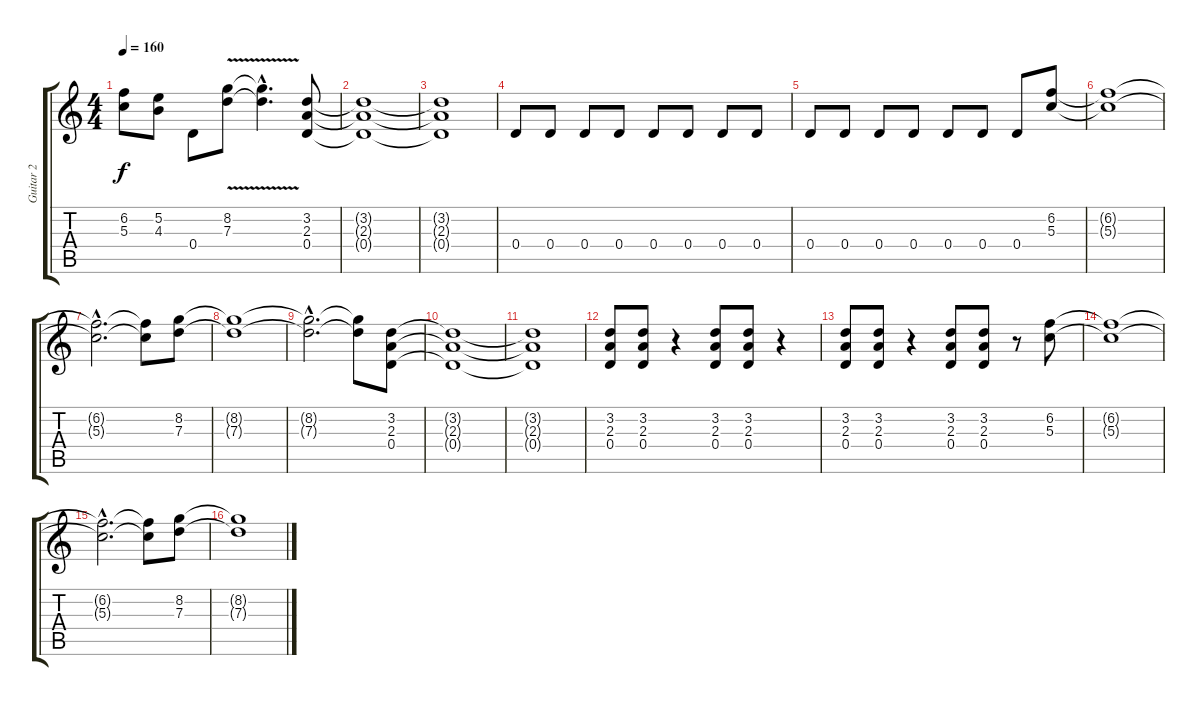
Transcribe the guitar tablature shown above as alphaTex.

\track ("Guitar 2" "Guitar 2") {instrument overdrivenguitar}
\staff {score tabs}
\tuning (E4 B3 G3 D3 A2 E2) {hide}
\ts (4 4)
\tempo 160
\clef g2
\ks c
(6.2 5.3).8{dy f} (5.2 4.3).8 0.4.8 (8.2 7.3{v}).8 (8.2{hac t} 7.3{hac t}).4{d} (3.2 2.3 0.4).8 |
(3.2{t} 2.3{t} 0.4{t}).1 |
(3.2{t} 2.3{t} 0.4{t}).1 |
0.4.8 0.4.8 0.4.8 0.4.8 0.4.8 0.4.8 0.4.8 0.4.8 |
0.4.8 0.4.8 0.4.8 0.4.8 0.4.8 0.4.8 0.4.8 (6.2 5.3).8 |
(6.2{t} 5.3{t}).1 |
(6.2{hac t} 5.3{hac t}).2{d} (6.2{t} 5.3{t}).8 (8.2 7.3).8 |
(8.2{t} 7.3{t}).1 |
(8.2{hac t} 7.3{hac t}).2{d} (8.2{t} 7.3{t}).8 (3.2 2.3 0.4).8 |
(3.2{t} 2.3{t} 0.4{t}).1 |
(3.2{t} 2.3{t} 0.4{t}).1 |
(3.2 2.3 0.4).8 (3.2 2.3 0.4).8 r.4 (3.2 2.3 0.4).8 (3.2 2.3 0.4).8 r.4 |
(3.2 2.3 0.4).8 (3.2 2.3 0.4).8 r.4 (3.2 2.3 0.4).8 (3.2 2.3 0.4).8 r.8 (6.2 5.3).8 |
(6.2{t} 5.3{t}).1 |
(6.2{hac t} 5.3{hac t}).2{d} (6.2{t} 5.3{t}).8 (8.2 7.3).8 |
(8.2{t} 7.3{t}).1
